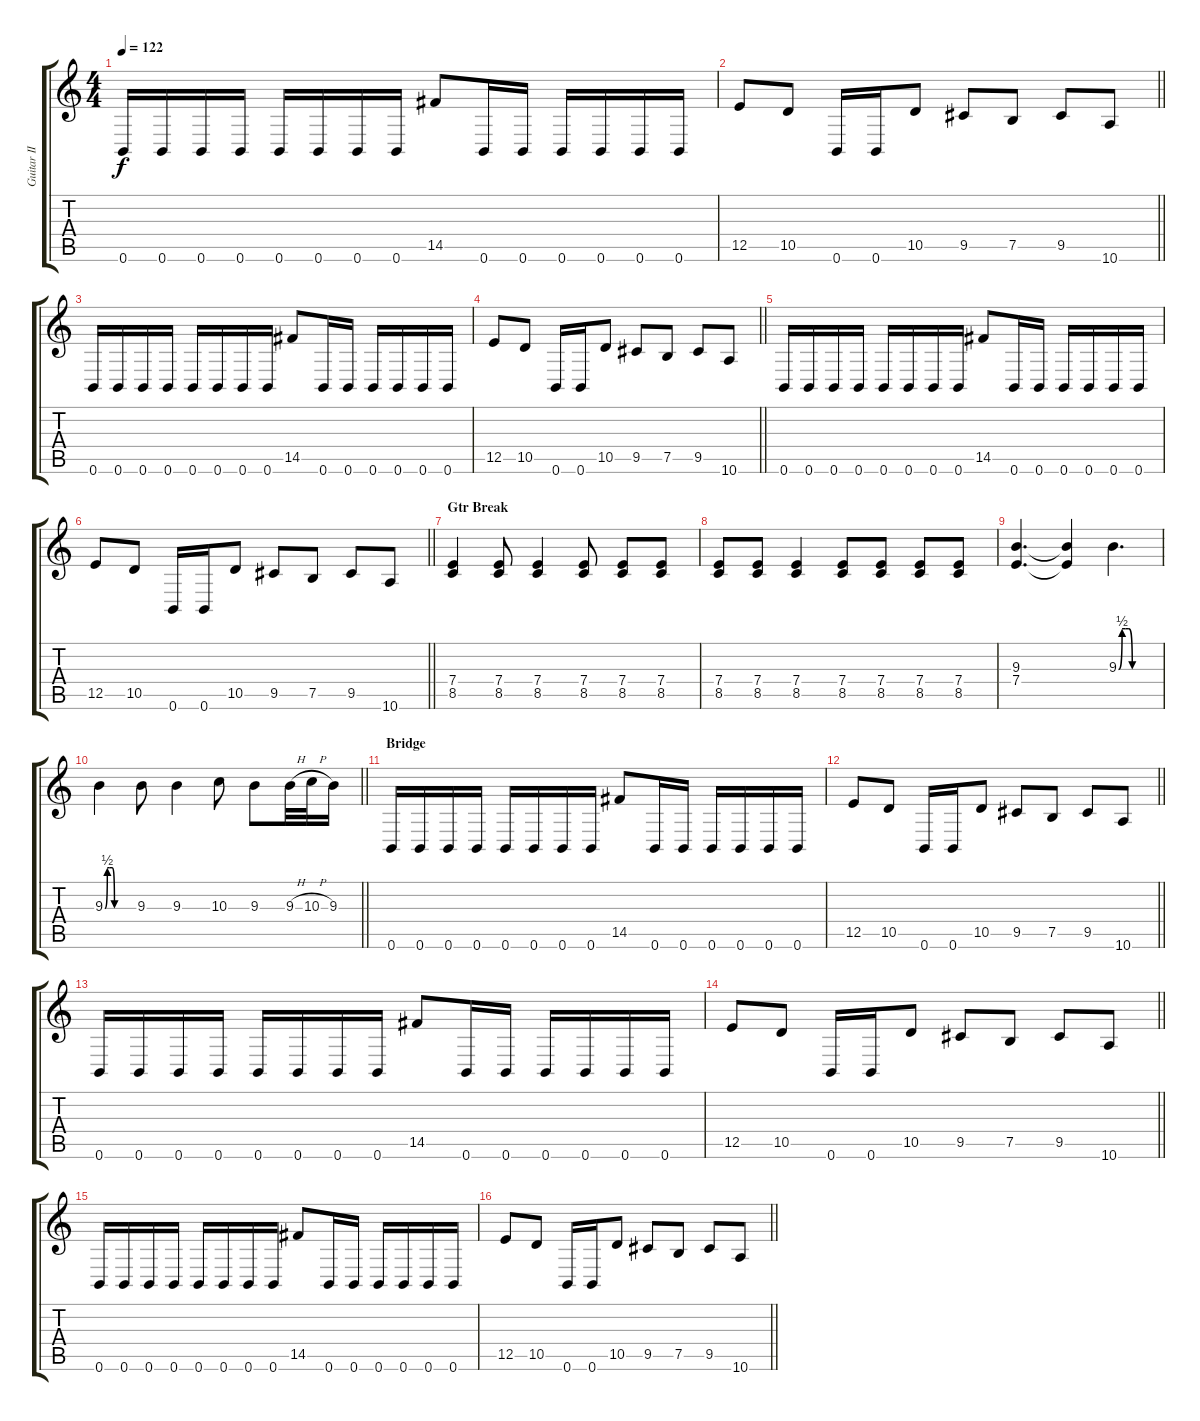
\track ("Guitar II" "Guitar II") {instrument distortionguitar}
\staff {score tabs}
\tuning (B3 Gb3 D3 A2 E2 B1) {hide}
\ts (4 4)
\tempo 122
\clef g2
\ks c
0.6.16{dy f} 0.6.16 0.6.16 0.6.16 0.6.16 0.6.16 0.6.16 0.6.16 14.5.8 0.6.16 0.6.16 0.6.16 0.6.16 0.6.16 0.6.16 |
\barLineRight lightlight
12.5.8 10.5.8 0.6.16 0.6.16 10.5.8 9.5.8 7.5.8 9.5.8 10.6.8 |
\section ("" "")
0.6.16 0.6.16 0.6.16 0.6.16 0.6.16 0.6.16 0.6.16 0.6.16 14.5.8 0.6.16 0.6.16 0.6.16 0.6.16 0.6.16 0.6.16 |
\barLineRight lightlight
12.5.8 10.5.8 0.6.16 0.6.16 10.5.8 9.5.8 7.5.8 9.5.8 10.6.8 |
0.6.16 0.6.16 0.6.16 0.6.16 0.6.16 0.6.16 0.6.16 0.6.16 14.5.8 0.6.16 0.6.16 0.6.16 0.6.16 0.6.16 0.6.16 |
\barLineRight lightlight
12.5.8 10.5.8 0.6.16 0.6.16 10.5.8 9.5.8 7.5.8 9.5.8 10.6.8 |
\section ("" "Gtr Break")
(7.4 8.5).4 (7.4 8.5).8 (7.4 8.5).4 (7.4 8.5).8 (7.4 8.5).8 (7.4 8.5).8 |
(7.4 8.5).8 (7.4 8.5).8 (7.4 8.5).4 (7.4 8.5).8 (7.4 8.5).8 (7.4 8.5).8 (7.4 8.5).8 |
(9.3 7.4).4{d volume 10} (9.3{t} 7.4{t}).4 9.3{be (custom 0 0 5 2 10 2 15 2 20 0 30 0 60 0)}.4{d} |
\barLineRight lightlight
9.3{be (custom 0 0 5 2 10 2 15 2 20 0 30 0 60 0)}.4 9.3.8 9.3.4 10.3.8 9.3.8 9.3{h}.32 10.3{h}.32 9.3.16 |
\section ("" "Bridge")
0.6.16{volume 14} 0.6.16 0.6.16 0.6.16 0.6.16 0.6.16 0.6.16 0.6.16 14.5.8 0.6.16 0.6.16 0.6.16 0.6.16 0.6.16 0.6.16 |
\barLineRight lightlight
12.5.8 10.5.8 0.6.16 0.6.16 10.5.8 9.5.8 7.5.8 9.5.8 10.6.8 |
0.6.16 0.6.16 0.6.16 0.6.16 0.6.16 0.6.16 0.6.16 0.6.16 14.5.8 0.6.16 0.6.16 0.6.16 0.6.16 0.6.16 0.6.16 |
\barLineRight lightlight
12.5.8 10.5.8 0.6.16 0.6.16 10.5.8 9.5.8 7.5.8 9.5.8 10.6.8 |
\section ("" "")
0.6.16 0.6.16 0.6.16 0.6.16 0.6.16 0.6.16 0.6.16 0.6.16 14.5.8 0.6.16 0.6.16 0.6.16 0.6.16 0.6.16 0.6.16 |
\barLineRight lightlight
12.5.8 10.5.8 0.6.16 0.6.16 10.5.8 9.5.8 7.5.8 9.5.8 10.6.8
